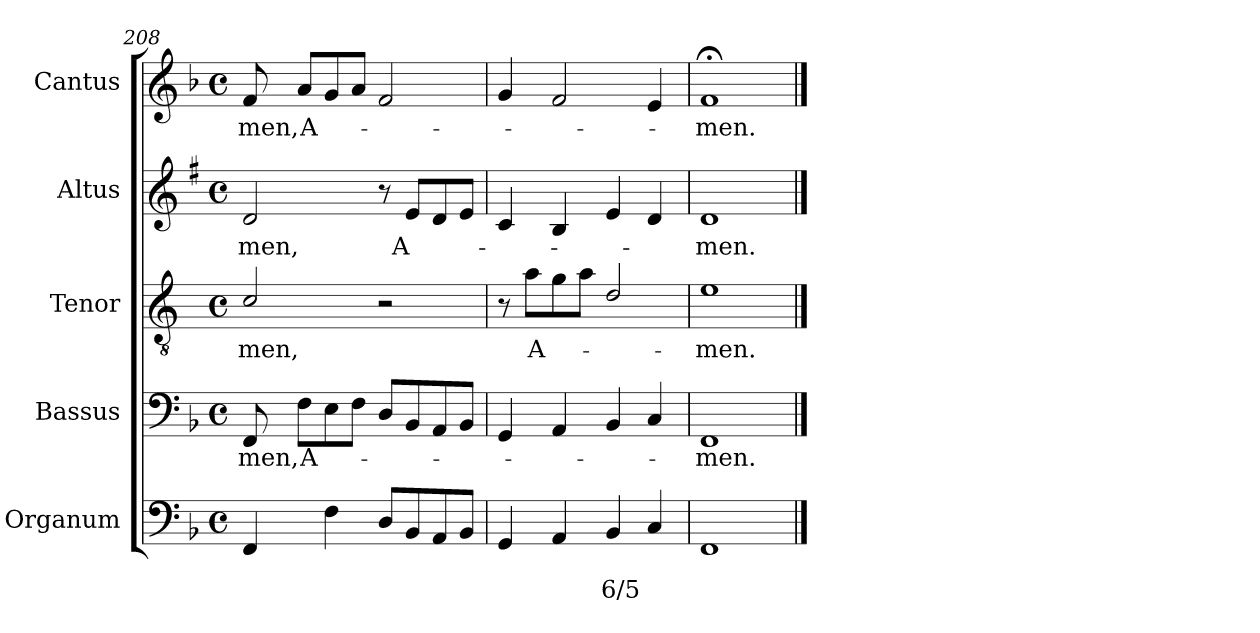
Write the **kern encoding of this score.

**kern	**text	**text	**kern	**text	**kern	**text	**kern	**text	**kern	**text
*part5	*part5	*part5	*part4	*part4	*part3	*part3	*part2	*part2	*part1	*part1
*staff5	*staff5	*staff5	*staff4	*staff4	*staff3	*staff3	*staff2	*staff2	*staff1	*staff1
*I"Organum	*	*	*I"Bassus	*	*I"Tenor	*	*I"Altus	*	*I"Cantus	*
*I'Or.	*	*	*I'B	*	*I'T	*	*I'A	*	*I'C	*
*clefF4	*	*	*clefF4	*	*clefGv2	*	*clefG2	*	*clefG2	*
*	*	*	*	*	*ITrd4c7	*	*ITrd1c2	*	*	*
*k[b-]	*	*	*k[b-]	*	*k[b-]	*	*k[b-]	*	*k[b-]	*
*F:	*	*	*F:	*	*F:	*	*F:	*	*F:	*
*M4/4	*	*	*M4/4	*	*M4/4	*	*M4/4	*	*M4/4	*
*met(c)	*	*	*met(c)	*	*met(c)	*	*met(c)	*	*met(c)	*
=208	=208	=208	=208	=208	=208	=208	=208	=208	=208	=208
!	!	!	!	!LO:LY:b	!	!LO:LY:b	!	!LO:LY:b	!	!LO:LY:b
4FF/	.	.	8FF/	-men,	2F/	-men,	2c/	-men,	8f/	-men,
!	!	!	!	!LO:LY:b	!	!	!	!	!	!LO:LY:b
.	.	.	8F\L	A-	.	.	.	.	8a/L	A-
4F\	.	.	8E\	.	.	.	.	.	8g/	.
.	.	.	8F\J	.	.	.	.	.	8a/J	.
8D/L	.	.	8D/L	.	2r	.	8r	.	2f/	.
!	!	!	!	!	!	!	!	!LO:LY:b	!	!
8BB-/	.	.	8BB-/	.	.	.	8d/L	A-	.	.
8AA/	.	.	8AA/	.	.	.	8c/	.	.	.
8BB-/J	.	.	8BB-/J	.	.	.	8d/J	.	.	.
=209	=209	=209	=209	=209	=209	=209	=209	=209	=209	=209
4GG/	.	.	4GG/	.	8r	.	4B-/	.	4g/	.
!	!	!	!	!	!	!LO:LY:b	!	!	!	!
.	.	.	.	.	8d\L	A-	.	.	.	.
4AA/	.	.	4AA/	.	8c\	.	4A/	.	2f/	.
.	.	.	.	.	8d\J	.	.	.	.	.
!	!	!LO:LY:b	!	!	!	!	!	!	!	!
4BB-/	.	6/5	4BB-/	.	2G/	.	4d/	.	.	.
4C/	.	.	4C/	.	.	.	4c/	.	4e/	.
=210	=210	=210	=210	=210	=210	=210	=210	=210	=210	=210
!	!	!	!	!LO:LY:b	!	!LO:LY:b	!	!LO:LY:b	!	!LO:LY:b
1FF	.	.	1FF	-men.	1A	-men.	1c	-men.	1f;<	-men.
==	==	==	==	==	==	==	==	==	==	==
*-	*-	*-	*-	*-	*-	*-	*-	*-	*-	*-
